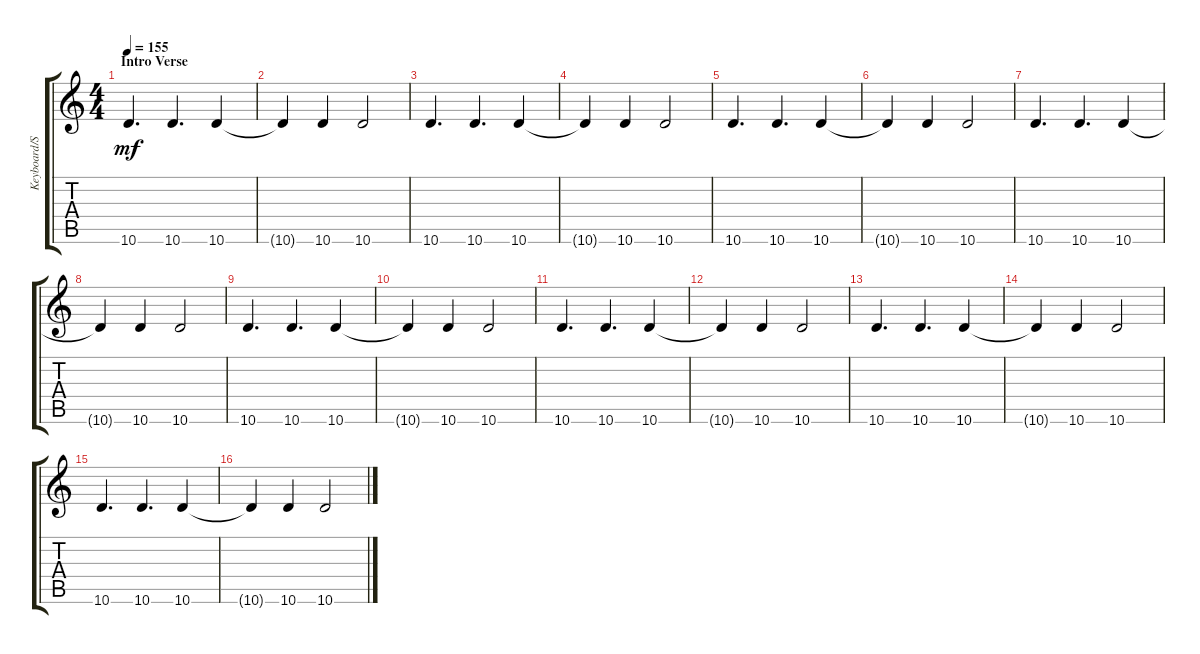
\track ("Keyboard/Samples" "Keyboard/S") {instrument electricguitarjazz}
\staff {score tabs}
\tuning (E4 B3 G3 D3 A2 E2) {hide}
\ts (4 4)
\section ("" "Intro Verse ")
\tempo 155
\clef g2
\ks c
10.6.4{d dy mf} 10.6.4{d} 10.6.4 |
10.6{t}.4 10.6.4 10.6.2 |
10.6.4{d} 10.6.4{d} 10.6.4 |
10.6{t}.4 10.6.4 10.6.2 |
10.6.4{d} 10.6.4{d} 10.6.4 |
10.6{t}.4 10.6.4 10.6.2 |
10.6.4{d} 10.6.4{d} 10.6.4 |
10.6{t}.4 10.6.4 10.6.2 |
10.6.4{d} 10.6.4{d} 10.6.4 |
10.6{t}.4 10.6.4 10.6.2 |
10.6.4{d} 10.6.4{d} 10.6.4 |
10.6{t}.4 10.6.4 10.6.2 |
10.6.4{d} 10.6.4{d} 10.6.4 |
10.6{t}.4 10.6.4 10.6.2 |
10.6.4{d} 10.6.4{d} 10.6.4 |
10.6{t}.4 10.6.4 10.6.2
